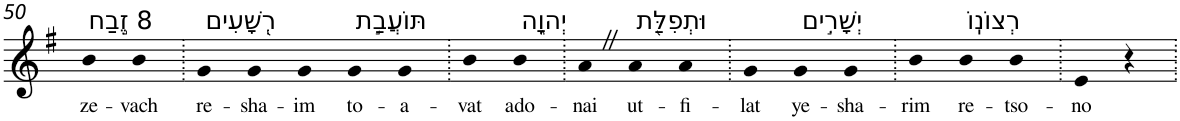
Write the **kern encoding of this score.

**kern	**text
*part1	*part1
*staff1	*staff1
*I"Piano	*
*I'Pno	*
!!LO:PB:g=z
*clefG2	*
*k[f#]	*
*G:	*
=50	=50
!LO:TX:a:t=8 זֶ֣בַח	!
!	!LO:LY:b
4b	ze-
!	!LO:LY:b
4b	-vach
=51.	=51.
!LO:TX:a:t=רְ֭שָׁעִים	!
!	!LO:LY:b
4g	re-
!	!LO:LY:b
4g	-sha-
!	!LO:LY:b
4g	-im
!LO:TX:a:t=תּוֹעֲבַ֣ת	!
!	!LO:LY:b
4g	to-
!	!LO:LY:b
4g	-a-
=52.	=52.
!	!LO:LY:b
4b	-vat
!LO:TX:a:t=יְהוָ֑ה	!
!	!LO:LY:b
4b	ado-
=53.	=53.
!	!LO:LY:b
4aZ	-nai
!LO:TX:a:t=וּתְפִלַּ֖ת	!
!	!LO:LY:b
4a	ut-
!	!LO:LY:b
4a	-fi-
=54.	=54.
!	!LO:LY:b
4g	-lat
!LO:TX:a:t=יְשָׁרִ֣ים	!
!	!LO:LY:b
4g	ye-
!	!LO:LY:b
4g	-sha-
=55.	=55.
!	!LO:LY:b
4b	-rim
!LO:TX:a:t=רְצוֹנֽוֹ	!
!	!LO:LY:b
4b	re-
!	!LO:LY:b
4b	-tso-
=56.	=56.
!	!LO:LY:b
4e	-no
4r	.
=.	=.
*-	*-
